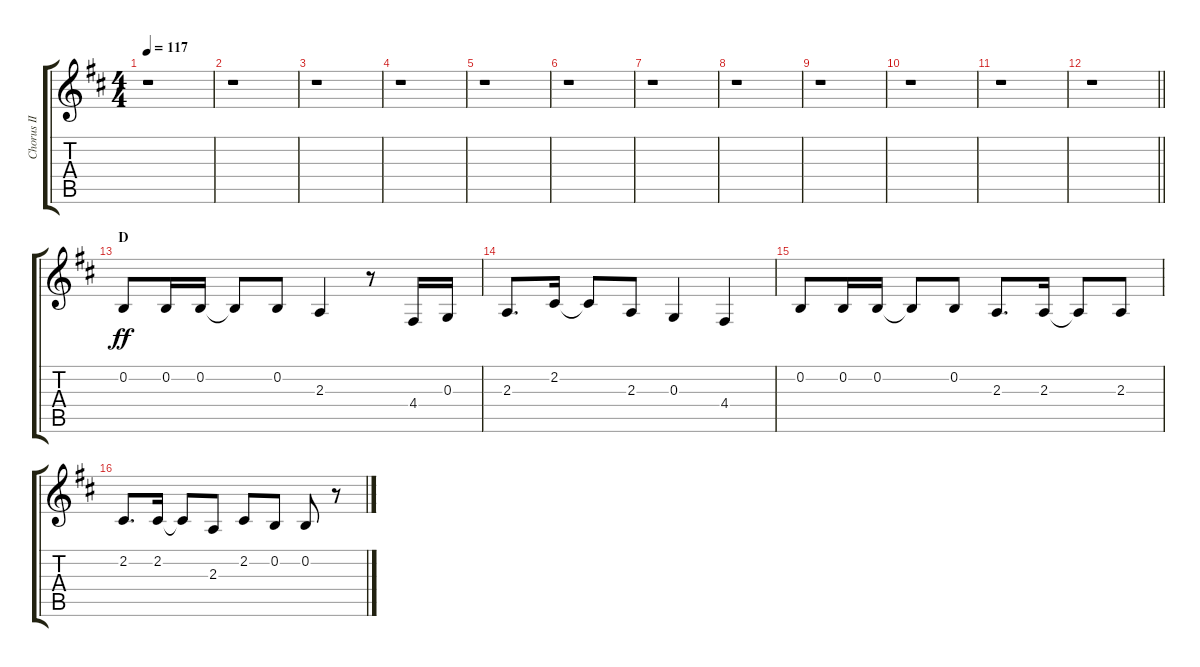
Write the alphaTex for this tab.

\track ("Chorus II" "Chorus II") {instrument voiceoohs}
\staff {score tabs}
\tuning (E4 B3 G3 D3 A2 E2) {hide}
\ts (4 4)
\tempo 117
\clef g2
\ks d
r.1{dy ff} |
r.1 |
r.1 |
r.1 |
r.1 |
r.1 |
r.1 |
r.1 |
r.1 |
r.1 |
r.1 |
\barLineRight lightlight
r.1 |
\section ("" "D")
0.2.8 0.2.16 0.2.16 0.2{t}.8 0.2.8 2.3.4 r.8 4.4.16 0.3.16 |
2.3.8{d} 2.2.16 2.2{t}.8 2.3.8 0.3.4 4.4.4 |
0.2.8 0.2.16 0.2.16 0.2{t}.8 0.2.8 2.3.8{d} 2.3.16 2.3{t}.8 2.3.8 |
2.2.8{d} 2.2.16 2.2{t}.8 2.3.8 2.2.8 0.2.8 0.2.8 r.8
